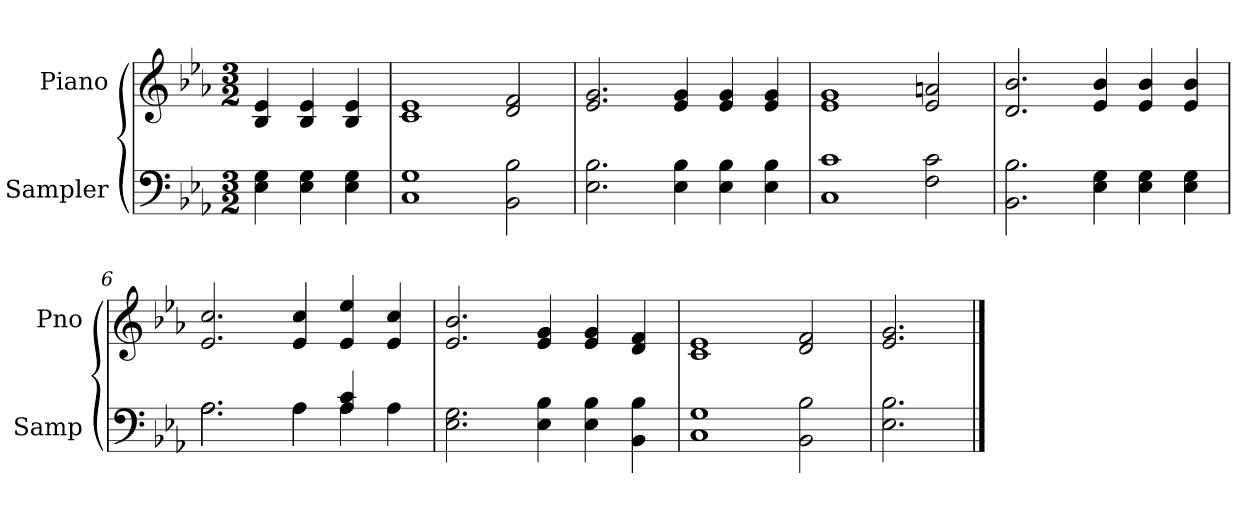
**kern	**kern
*part2	*part1
*staff2	*staff1
*I"Sampler	*I"Piano
*I'Samp	*I'Pno
*clefF4	*clefG2
*k[b-e-a-]	*k[b-e-a-]
*E-:	*E-:
*M3/2	*M3/2
=1	=1
4E- 4G	4B- 4e-
4E- 4G	4B- 4e-
4E- 4G	4B- 4e-
=2	=2
1C 1G	1c 1e-
2BB- 2B-	2d 2f
=3	=3
2.E- 2.B-	2.e- 2.g
4E- 4B-	4e- 4g
4E- 4B-	4e- 4g
4E- 4B-	4e- 4g
=4	=4
1C 1c	1e- 1g
2F 2c	2e- 2an
=5	=5
2.BB- 2.B-	2.d 2.b-
4E- 4G	4e- 4b-
4E- 4G	4e- 4b-
4E- 4G	4e- 4b-
=6	=6
*^	*
2.A-\	2.A-	2.e- 2.cc
4A-\	4A-	4e- 4cc
4A- 4c	4A-	4e- 4ee-
4A-\	4ryy	4e- 4cc
*v	*v	*
=7	=7
2.E- 2.G	2.e- 2.b-
4E- 4B-	4e- 4g
4E- 4B-	4e- 4g
4BB- 4B-	4d 4f
=8	=8
1C 1G	1c 1e-
2BB- 2B-	2d 2f
=9	=9
2.E- 2.B-	2.e- 2.g
==	==
*-	*-
